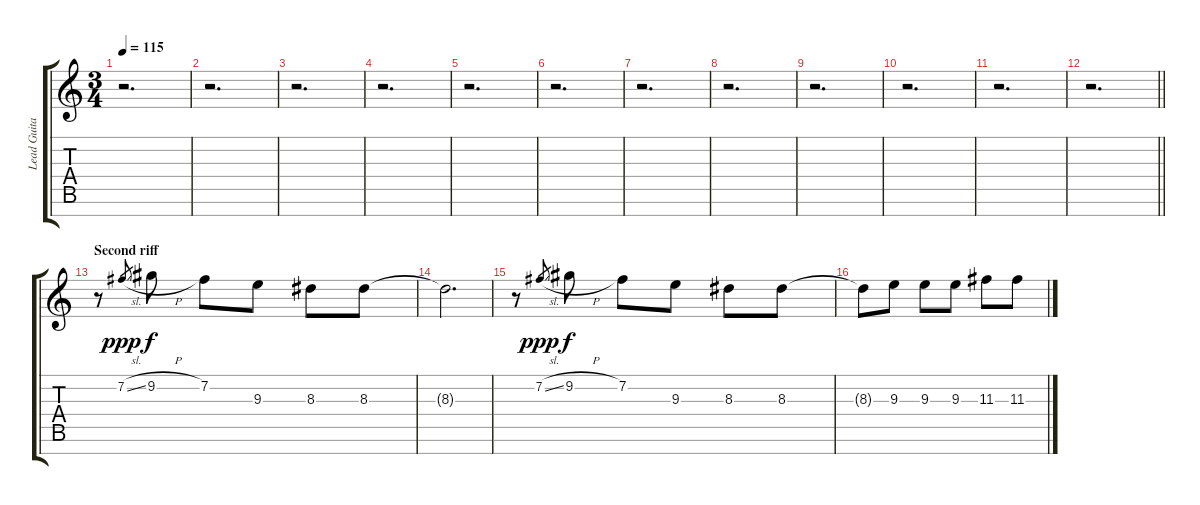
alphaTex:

\track ("Lead Guitar II" "Lead Guita") {instrument distortionguitar}
\staff {score tabs}
\tuning (E4 B3 G3 D3 A2 E2 B1) {hide}
\ts (3 4)
\tempo 115
\clef g2
\ks c
r.2{d dy pp} |
r.2{d} |
r.2{d} |
r.2{d} |
r.2{d} |
r.2{d} |
r.2{d} |
r.2{d} |
r.2{d} |
r.2{d} |
r.2{d} |
\barLineRight lightlight
r.2{d} |
\section ("" "Second riff")
r.8 7.2{sl}.8{gr dy ppp} 9.2{h}.8{dy f} 7.2.8 9.3.8 8.3.8 8.3.8 |
8.3{t}.2{d} |
r.8 7.2{sl}.8{gr dy ppp} 9.2{h}.8{dy f} 7.2.8 9.3.8 8.3.8 8.3.8 |
8.3{t}.8 9.3.8 9.3.8 9.3.8 11.3.8 11.3.8
